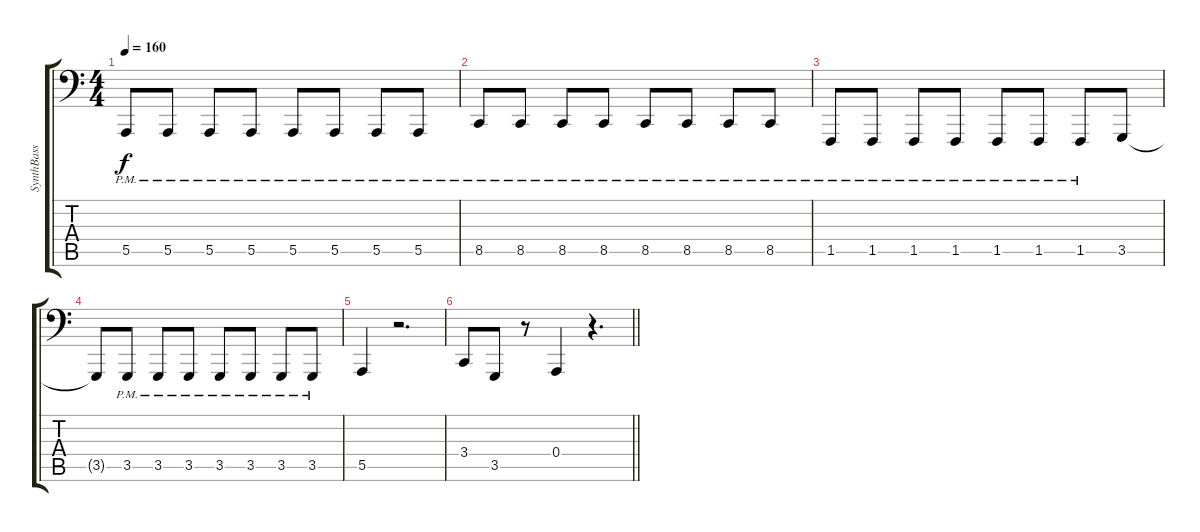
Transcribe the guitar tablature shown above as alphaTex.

\track ("SynthBass" "SynthBass") {instrument lead8bassandlead}
\staff {score tabs}
\tuning (C3 G2 D2 A1 E1 B0) {hide}
\ts (4 4)
\tempo 160
\clef f4
\ks c
5.5{pm}.8{dy f} 5.5{pm}.8 5.5{pm}.8 5.5{pm}.8 5.5{pm}.8 5.5{pm}.8 5.5{pm}.8 5.5{pm}.8 |
8.5{pm}.8 8.5{pm}.8 8.5{pm}.8 8.5{pm}.8 8.5{pm}.8 8.5{pm}.8 8.5{pm}.8 8.5{pm}.8 |
1.5{pm}.8 1.5{pm}.8 1.5{pm}.8 1.5{pm}.8 1.5{pm}.8 1.5{pm}.8 1.5{pm}.8 3.5.8 |
3.5{t}.8 3.5{pm}.8 3.5{pm}.8 3.5{pm}.8 3.5{pm}.8 3.5{pm}.8 3.5{pm}.8 3.5{pm}.8 |
5.5.4 r.2{d} |
\barLineRight lightlight
3.4.8 3.5.8 r.8 0.4.4 r.4{d}
